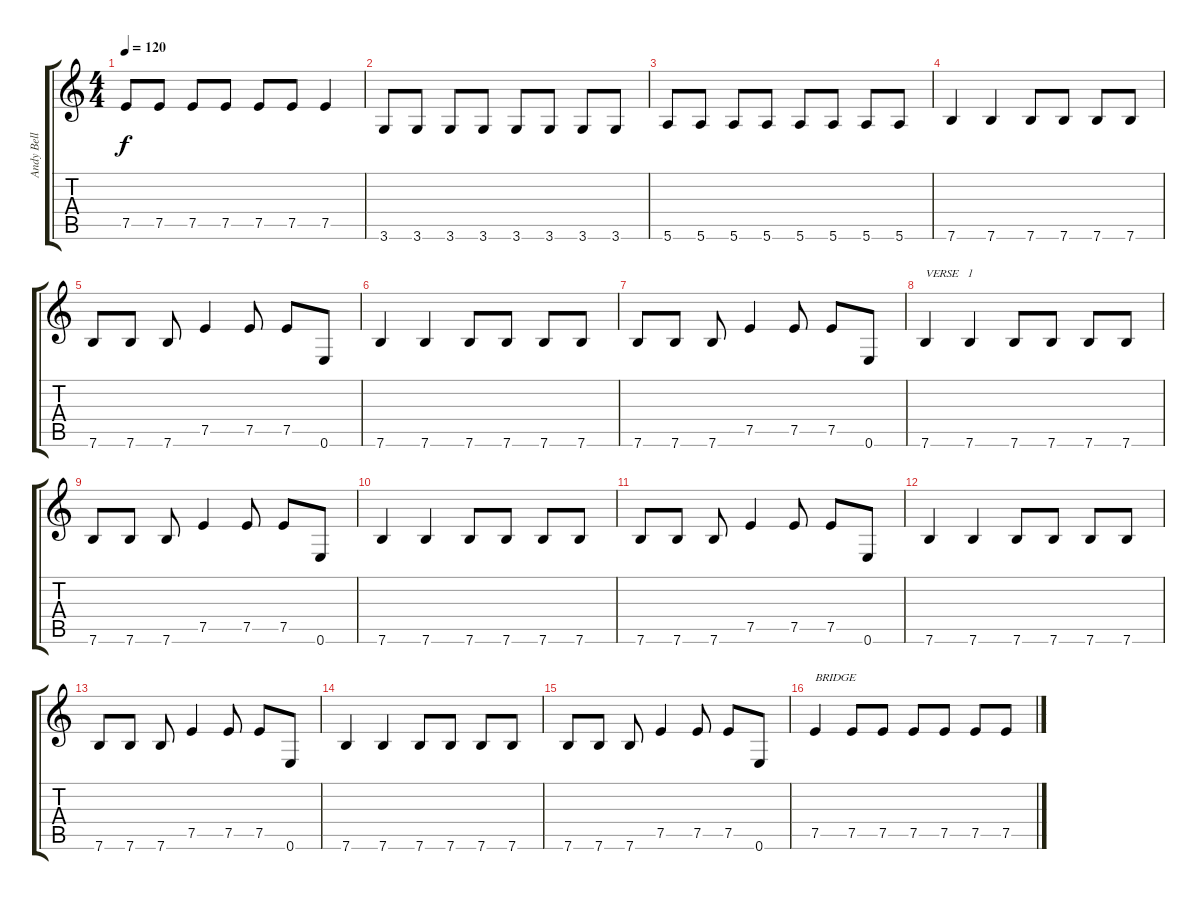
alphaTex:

\track ("Andy Bell - Bass" "Andy Bell ") {instrument electricbasspick}
\staff {score tabs}
\tuning (E4 B3 G3 D3 A2 E2) {hide}
\ts (4 4)
\tempo 120
\clef g2
\ks c
7.5.8{dy f} 7.5.8 7.5.8 7.5.8 7.5.8 7.5.8 7.5.4 |
3.6.8 3.6.8 3.6.8 3.6.8 3.6.8 3.6.8 3.6.8 3.6.8 |
5.6.8 5.6.8 5.6.8 5.6.8 5.6.8 5.6.8 5.6.8 5.6.8 |
7.6.4 7.6.4 7.6.8 7.6.8 7.6.8 7.6.8 |
7.6.8 7.6.8 7.6.8 7.5.4 7.5.8 7.5.8 0.6.8 |
7.6.4 7.6.4 7.6.8 7.6.8 7.6.8 7.6.8 |
7.6.8 7.6.8 7.6.8 7.5.4 7.5.8 7.5.8 0.6.8 |
7.6.4{txt "VERSE   1"} 7.6.4 7.6.8 7.6.8 7.6.8 7.6.8 |
7.6.8 7.6.8 7.6.8 7.5.4 7.5.8 7.5.8 0.6.8 |
7.6.4 7.6.4 7.6.8 7.6.8 7.6.8 7.6.8 |
7.6.8 7.6.8 7.6.8 7.5.4 7.5.8 7.5.8 0.6.8 |
7.6.4 7.6.4 7.6.8 7.6.8 7.6.8 7.6.8 |
7.6.8 7.6.8 7.6.8 7.5.4 7.5.8 7.5.8 0.6.8 |
7.6.4 7.6.4 7.6.8 7.6.8 7.6.8 7.6.8 |
7.6.8 7.6.8 7.6.8 7.5.4 7.5.8 7.5.8 0.6.8 |
7.5.4{txt "BRIDGE"} 7.5.8 7.5.8 7.5.8 7.5.8 7.5.8 7.5.8
